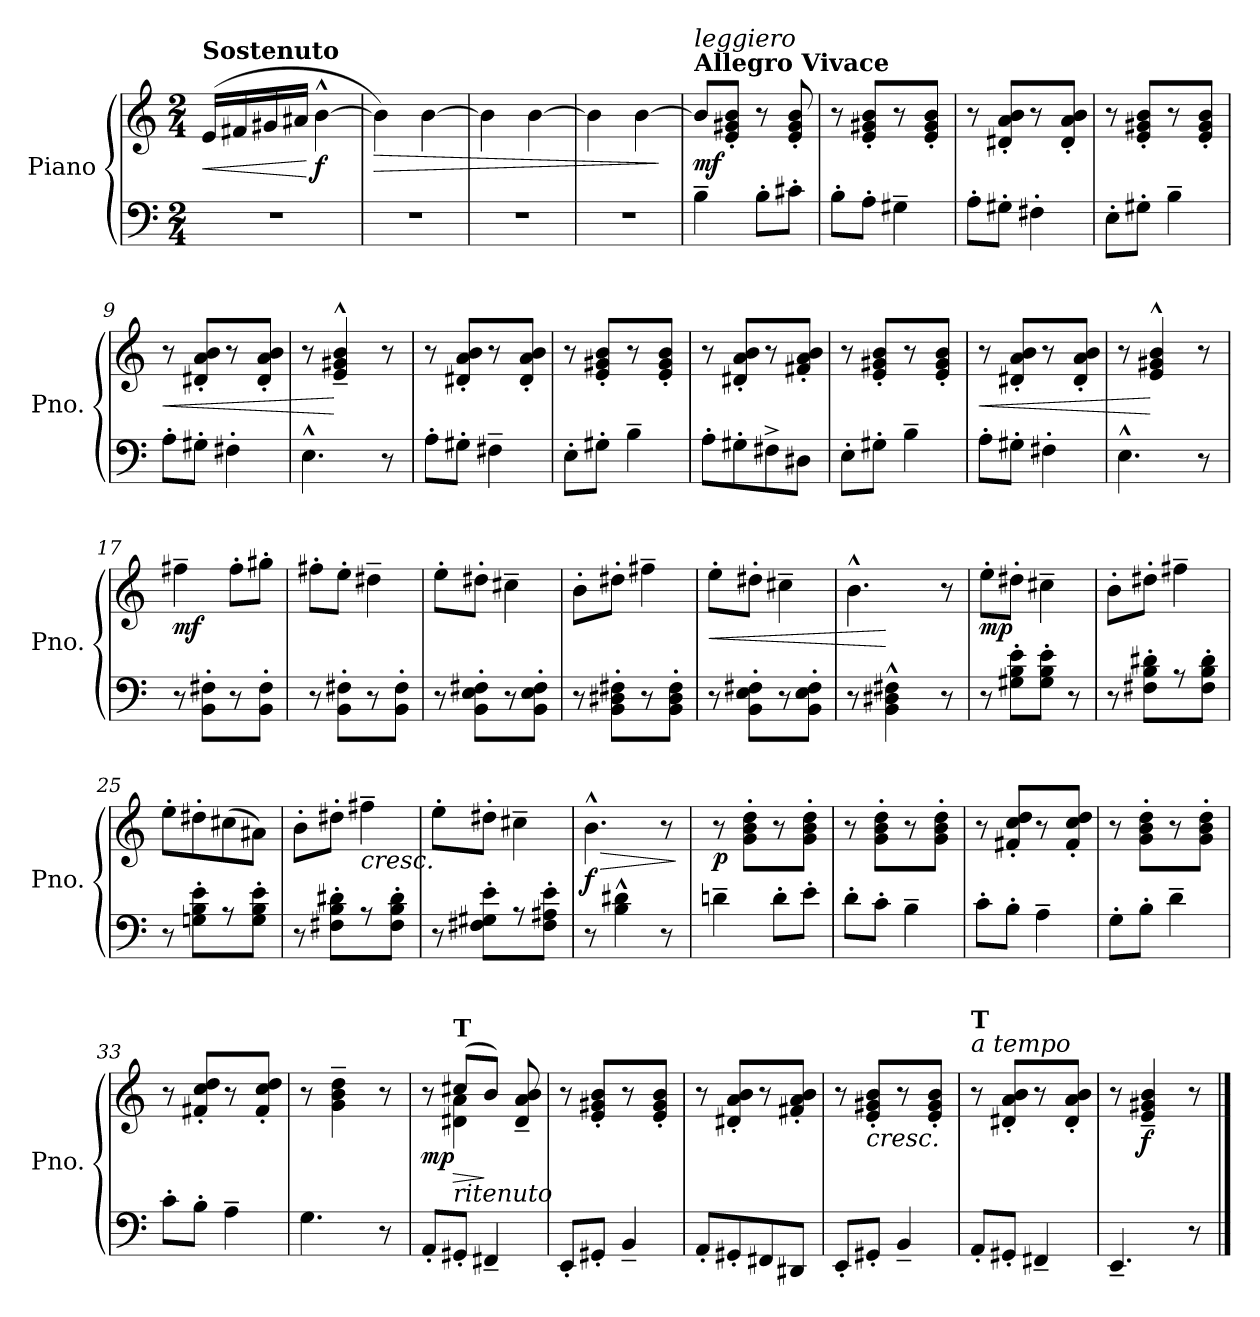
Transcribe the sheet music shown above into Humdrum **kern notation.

**kern	**kern	**dynam
*part1	*part1	*part1
*staff2	*staff1	*staff1/2
*I"Piano	*	*
*I'Pno.	*	*
*clefF4	*clefG2	*
*k[]	*k[]	*
*M2/4	*M2/4	*
=1	=1	=1
!	!LO:TX:a:B:t=Sostenuto	!
!	!	!LO:HP:b
2r	(>16e/LL	<
.	16f#X/	.
.	16g#X/	.
.	16a#X/JJ	.
!	!	!LO:DY:n=1:b
.	[4b^^\	[ f
=2	=2	=2
!	!	!LO:HP:b
2r	4b\])	>
.	[4b\	.
=3	=3	=3
2r	4b\]	.
.	[4b\	.
=4	=4	=4
2r	4b\]	.
.	[4b\	.
.	.	]
=5	=5	=5
!	!LO:TX:a:B:t=Allegro Vivace	!
!	!LO:TX:a:i:t=leggiero	!
!	!	!LO:DY:b
4B~\	8b/L]	mf
.	8e/' 8g#X/' 8b/'J	.
8B'\L	8r	.
8c#X'\J	8e/' 8g#/' 8b/'	.
=6	=6	=6
8B'\L	8r	.
8A'\J	8e/' 8g#X/' 8b/'L	.
4G#X~\	8r	.
.	8e/' 8g#/' 8b/'J	.
!!LO:LB:g=z
=7	=7	=7
8A'\L	8r	.
8G#X'\J	8d#X/' 8a/' 8b/'L	.
4F#X'\	8r	.
.	8d#/' 8a/' 8b/'J	.
=8	=8	=8
8E'\L	8r	.
8G#X'\J	8e/' 8g#X/' 8b/'L	.
4B~\	8r	.
.	8e/' 8g#/' 8b/'J	.
=9	=9	=9
!	!	!LO:HP:b
8A'\L	8r	<
8G#X'\J	8d#X/' 8a/' 8b/'L	.
4F#X'\	8r	.
.	8d#/' 8a/' 8b/'J	.
=10	=10	=10
4.E^^\	8r	.
.	4e/~^^ 4g#X/~^^ 4b/~^^	[
8r	8r	.
=11	=11	=11
8A'\L	8r	.
8G#X'\J	8d#X/' 8a/' 8b/'L	.
4F#X~\	8r	.
.	8d#/' 8a/' 8b/'J	.
=12	=12	=12
8E'\L	8r	.
8G#X'\J	8e/' 8g#X/' 8b/'L	.
4B~\	8r	.
.	8e/' 8g#/' 8b/'J	.
=13	=13	=13
8A'\L	8r	.
8G#X'\	8d#X/' 8a/' 8b/'L	.
8F#X^\	8r	.
8D#X\J	8f#X/' 8a/' 8b/'J	.
!!LO:LB:g=z
=14	=14	=14
8E'\L	8r	.
8G#X'\J	8e/' 8g#X/' 8b/'L	.
4B~\	8r	.
.	8e/' 8g#/' 8b/'J	.
=15	=15	=15
!	!	!LO:HP:b
8A'\L	8r	<
8G#X'\J	8d#X/' 8a/' 8b/'L	.
4F#X'\	8r	.
.	8d#/' 8a/' 8b/'J	.
=16	=16	=16
4.E^^\	8r	.
.	4e/^^ 4g#X/^^ 4b/^^	[
8r	8r	.
=17	=17	=17
!	!	!LO:DY:b
8r	4ff#X~\	mf
8BB\' 8F#X\'L	.	.
8r	8ff#'\L	.
8BB\' 8F#\'J	8gg#X'\J	.
=18	=18	=18
8r	8ff#X'\L	.
8BB\' 8F#X\'L	8ee'\J	.
8r	4dd#X~\	.
8BB\' 8F#\'J	.	.
=19	=19	=19
8r	8ee'\L	.
8BB\' 8E\' 8F#X\'L	8dd#X'\J	.
8r	4cc#X~\	.
8BB\' 8E\' 8F#\'J	.	.
=20	=20	=20
8r	8b'\L	.
8BB\' 8D#X\' 8F#X\'L	8dd#X'\J	.
8r	4ff#X~\	.
8BB\' 8D#\' 8F#\'J	.	.
!!LO:LB:g=z
=21	=21	=21
!	!	!LO:HP:b
8r	8ee'\L	<
8BB\' 8E\' 8F#X\'L	8dd#X'\J	.
8r	4cc#X~\	.
8BB\' 8E\' 8F#\'J	.	.
=22	=22	=22
*	*^	*
8r	4.b^^\	8ryy	.
4BB\^^ 4D#X\^^ 4F#X\^^	.	8ryy	[
.	.	4ryy	.
8r	8r	.	.
*	*v	*v	*
=23	=23	=23
!	!	!LO:DY:b
8r	8ee'\L	mp
8G#X\' 8B\' 8e\'L	8dd#X'\J	.
8G#\' 8B\' 8e\'J	4cc#X~\	.
8r	.	.
=24	=24	=24
8r	8b'\L	.
8F#X\' 8B\' 8d#X\'L	8dd#X'\J	.
8r	4ff#X~\	.
8F#\' 8B\' 8d#\'J	.	.
=25	=25	=25
8r	8ee'\L	.
8Gn\' 8B\' 8e\'L	8dd#X'\	.
8r	(>8cc#X\	.
8G\' 8B\' 8e\'J	8a#X\J)	.
=26	=26	=26
8r	8b'\L	.
8F#X\' 8B\' 8d#X\'L	8dd#X'\J	.
!	!LO:TX:b:i:t=cresc.	!
8r	4ff#X~\	.
8F#\' 8B\' 8d#\'J	.	.
=27	=27	=27
8r	8ee'\L	.
8F#X\' 8G#X\' 8e\'L	8dd#X'\J	.
8r	4cc#X~\	.
8F#\' 8A#X\' 8e\'J	.	.
!!LO:LB:g=z
=28	=28	=28
!	!	!LO:HP:b
!	!	!LO:DY:n=1:b
8r	4.b^^\	> f
4B\^^ 4d#X\^^	.	.
8r	8r	.
.	.	]
=29	=29	=29
!	!	!LO:DY:b
4dn~\	8r	p
.	8g\' 8b\' 8dd\'L	.
8d'\L	8r	.
8e'\J	8g\' 8b\' 8dd\'J	.
=30	=30	=30
8d'\L	8r	.
8c'\J	8g\' 8b\' 8dd\'L	.
4B~\	8r	.
.	8g\' 8b\' 8dd\'J	.
=31	=31	=31
8c'\L	8r	.
8B'\J	8f#X/' 8cc/' 8dd/'L	.
4A~\	8r	.
.	8f#/' 8cc/' 8dd/'J	.
=32	=32	=32
8G'\L	8r	.
8B'\J	8g\' 8b\' 8dd\'L	.
4d~\	8r	.
.	8g\' 8b\' 8dd\'J	.
=33	=33	=33
8c'\L	8r	.
!	!	!LO:DY:b
8B'\J	8f#X/' 8cc/' 8dd/'L	other-dynamics
4A~\	8r	.
.	8f#/' 8cc/' 8dd/'J	.
=34	=34	=34
4.G\	8r	.
.	4g\~ 4b\~ 4dd\~	.
8r	8r	.
!!LO:LB:g=z
=35	=35	=35
*	*^	*
!	!	!	!LO:DY:b
8AA'/L	8r	8ryy	mp
!	!LO:TX:a:B:t=T	!	!
!	!LO:TX:b:i:t=ritenuto	!	!
!	!	!	!LO:HP:b
8GG#X'/J	(>8cc#X/L	4d#X\ 4a\	>
4FF#X~/	8b/J)	.	]
.	8d#/~ 8a/~ 8b/~	8rcyy	.
=36	=36	=36	=36
!	!LO:TX:b:i:t=acceler.	!	!
!	!LO:TX:a:B:t=T	!	!
*	*v	*v	*
8EE'/L	8r	.
8GG#X'/J	8e/' 8g#X/' 8b/'L	.
4BB~/	8r	.
.	8e/' 8g#/' 8b/'J	.
=37	=37	=37
8AA'/L	8r	.
8GG#X'/	8d#X/' 8a/' 8b/'L	.
8FF#X/	8r	.
8DD#X/J	8f#X/' 8a/' 8b/'J	.
=38	=38	=38
8EE'/L	8r	.
!	!LO:TX:b:i:t=cresc.	!
8GG#X'/J	8e/' 8g#X/' 8b/'L	.
4BB~/	8r	.
.	8e/' 8g#/' 8b/'J	.
=39	=39	=39
!	!LO:TX:a:i:t=a tempo	!
!	!LO:TX:a:B:t=T	!
8AA'/L	8r	.
8GG#X'/J	8d#X/' 8a/' 8b/'L	.
4FF#X~/	8r	.
.	8d#/' 8a/' 8b/'J	.
=40	=40	=40
4.EE~/	8r	.
!	!	!LO:DY:b
.	4e/~ 4g#X/~ 4b/~	f
8r	8r	.
==	==	==
*-	*-	*-
